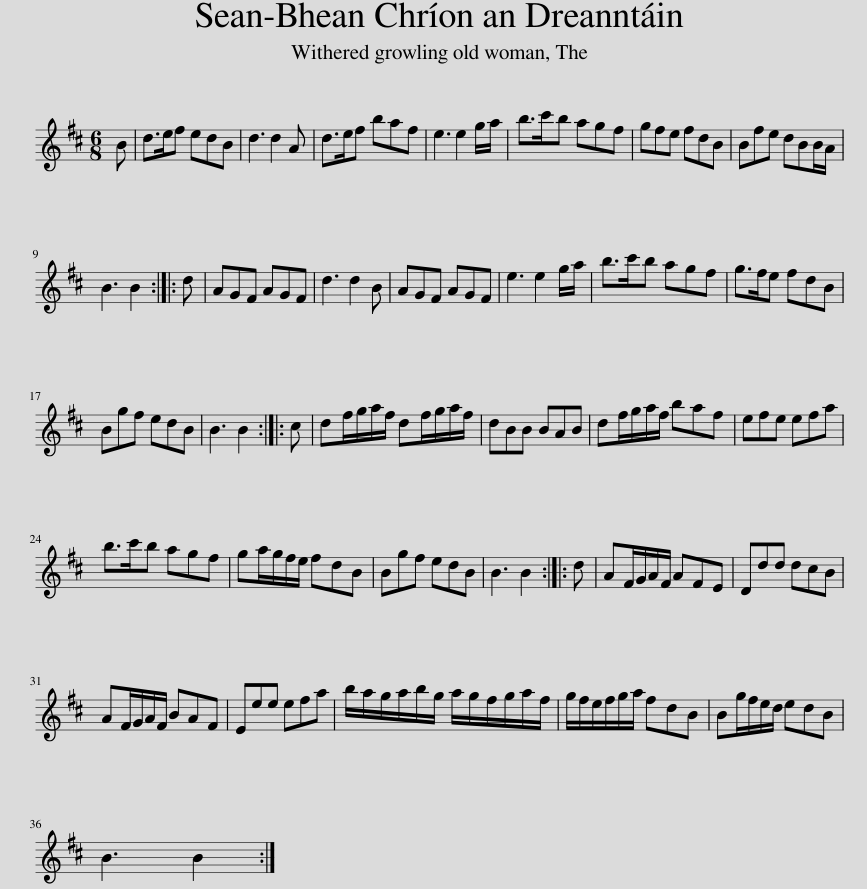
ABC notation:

X:1
L:1/8
M:6/8
I:linebreak $
K:D
V:1 treble
V:1
 B | d>ef edB | d3 d2 A | d>ef baf | e3 e2 g/a/ | %5
 b>c'b agf | gfe fdB | Bfe dBB/A/ |$ B3 B2 :: d | %10
 AGF AGF | d3 d2 B | AGF AGF | e3 e2 g/a/ | b>c'b agf | %15
 g>fe fdB |$ Bgf edB | B3 B2 :: c | df/g/a/f/ df/g/a/f/ | %20
 dBB BAB | df/g/a/f/ baf | efe efa |$ b>c'b agf | ga/g/f/e/ fdB | %25
 Bgf edB | B3 B2 :: d | AF/G/A/F/ AFE | Ddd dcB |$ %30
 AF/G/A/F/ BAF | Eee efa | b/a/g/a/b/g/ a/g/f/g/a/f/ | g/f/e/f/g/a/ fdB | Bg/f/e/d/ edB |$ %35
 B3 B2 :| %36
